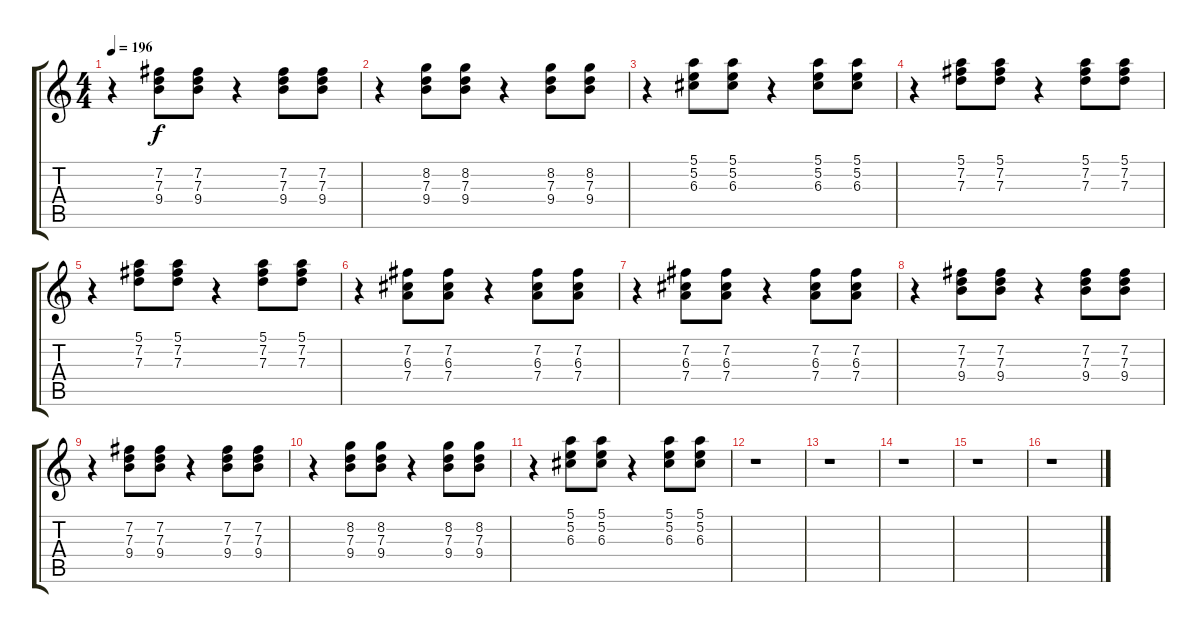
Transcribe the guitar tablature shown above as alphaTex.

\track "" {instrument acousticguitarsteel}
\staff {score tabs}
\tuning (E4 B3 G3 D3 A2 E2) {hide}
\ts (4 4)
\tempo 196
\clef g2
\ks c
r.4{dy f} (7.2 7.3 9.4).8 (7.2 7.3 9.4).8 r.4 (7.2 7.3 9.4).8 (7.2 7.3 9.4).8 |
r.4 (8.2 7.3 9.4).8 (8.2 7.3 9.4).8 r.4 (8.2 7.3 9.4).8 (8.2 7.3 9.4).8 |
r.4 (5.1 5.2 6.3).8 (5.1 5.2 6.3).8 r.4 (5.1 5.2 6.3).8 (5.1 5.2 6.3).8 |
r.4 (5.1 7.2 7.3).8 (5.1 7.2 7.3).8 r.4 (5.1 7.2 7.3).8 (5.1 7.2 7.3).8 |
r.4 (5.1 7.2 7.3).8 (5.1 7.2 7.3).8 r.4 (5.1 7.2 7.3).8 (5.1 7.2 7.3).8 |
r.4 (7.2 6.3 7.4).8 (7.2 6.3 7.4).8 r.4 (7.2 6.3 7.4).8 (7.2 6.3 7.4).8 |
r.4 (7.2 6.3 7.4).8 (7.2 6.3 7.4).8 r.4 (7.2 6.3 7.4).8 (7.2 6.3 7.4).8 |
r.4 (7.2 7.3 9.4).8 (7.2 7.3 9.4).8 r.4 (7.2 7.3 9.4).8 (7.2 7.3 9.4).8 |
r.4 (7.2 7.3 9.4).8 (7.2 7.3 9.4).8 r.4 (7.2 7.3 9.4).8 (7.2 7.3 9.4).8 |
r.4 (8.2 7.3 9.4).8 (8.2 7.3 9.4).8 r.4 (8.2 7.3 9.4).8 (8.2 7.3 9.4).8 |
r.4 (5.1 5.2 6.3).8 (5.1 5.2 6.3).8 r.4 (5.1 5.2 6.3).8 (5.1 5.2 6.3).8 |
r.1 |
r.1 |
r.1 |
r.1 |
r.1
